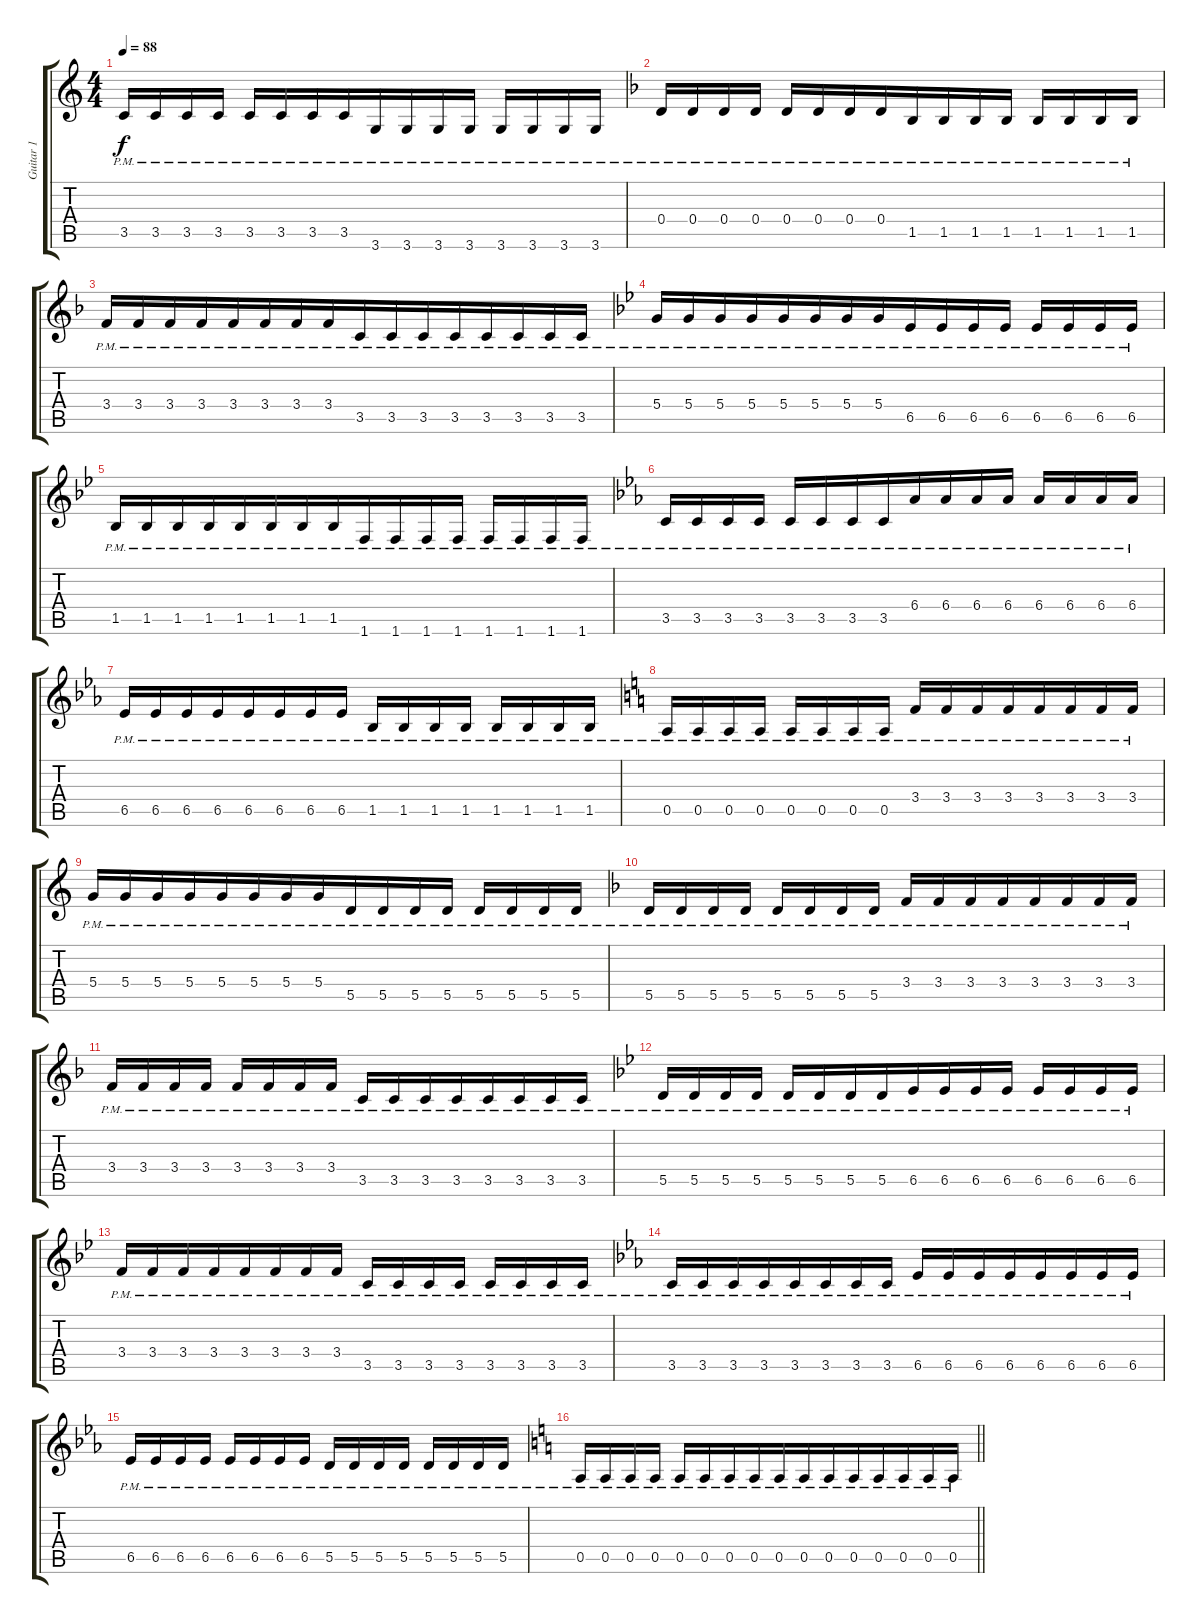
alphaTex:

\track ("Guitar 1" "Guitar 1") {instrument distortionguitar}
\staff {score tabs}
\tuning (E4 B3 G3 D3 A2 E2) {hide}
\ts (4 4)
\tempo 88
\clef g2
\ks aminor
3.5{pm}.16{dy f beam merge} 3.5{pm}.16 3.5{pm}.16 3.5{pm}.16 3.5{pm}.16{beam merge} 3.5{pm}.16 3.5{pm}.16 3.5{pm}.16{beam merge} 3.6{pm}.16{beam merge} 3.6{pm}.16{beam merge} 3.6{pm}.16 3.6{pm}.16 3.6{pm}.16{beam merge} 3.6{pm}.16{beam merge} 3.6{pm}.16{beam merge} 3.6{pm}.16 |
\ks dminor
0.4{pm}.16{beam merge} 0.4{pm}.16{beam merge} 0.4{pm}.16{beam merge} 0.4{pm}.16 0.4{pm}.16{beam merge} 0.4{pm}.16 0.4{pm}.16{beam merge} 0.4{pm}.16{beam merge} 1.5{pm}.16{beam merge} 1.5{pm}.16{beam merge} 1.5{pm}.16 1.5{pm}.16 1.5{pm}.16 1.5{pm}.16 1.5{pm}.16 1.5{pm}.16 |
3.4{pm}.16 3.4{pm}.16 3.4{pm}.16{beam merge} 3.4{pm}.16{beam merge} 3.4{pm}.16{beam merge} 3.4{pm}.16{beam merge} 3.4{pm}.16{beam merge} 3.4{pm}.16{beam merge} 3.5{pm}.16{beam merge} 3.5{pm}.16{beam merge} 3.5{pm}.16{beam merge} 3.5{pm}.16{beam merge} 3.5{pm}.16{beam merge} 3.5{pm}.16 3.5{pm}.16{beam merge} 3.5{pm}.16 |
\ks gminor
5.4{pm}.16{beam merge} 5.4{pm}.16{beam merge} 5.4{pm}.16 5.4{pm}.16{beam merge} 5.4{pm}.16{beam merge} 5.4{pm}.16{beam merge} 5.4{pm}.16{beam merge} 5.4{pm}.16{beam merge} 6.5{pm}.16 6.5{pm}.16{beam merge} 6.5{pm}.16{beam merge} 6.5{pm}.16 6.5{pm}.16{beam merge} 6.5{pm}.16 6.5{pm}.16{beam merge} 6.5{pm}.16 |
1.5{pm}.16{beam merge} 1.5{pm}.16{beam merge} 1.5{pm}.16 1.5{pm}.16{beam merge} 1.5{pm}.16 1.5{pm}.16 1.5{pm}.16 1.5{pm}.16{beam merge} 1.6{pm}.16{beam merge} 1.6{pm}.16{beam merge} 1.6{pm}.16 1.6{pm}.16 1.6{pm}.16{beam merge} 1.6{pm}.16{beam merge} 1.6{pm}.16{beam merge} 1.6{pm}.16 |
\ks cminor
3.5{pm}.16{beam merge} 3.5{pm}.16 3.5{pm}.16 3.5{pm}.16 3.5{pm}.16 3.5{pm}.16{beam merge} 3.5{pm}.16 3.5{pm}.16{beam merge} 6.4{pm}.16{beam merge} 6.4{pm}.16 6.4{pm}.16 6.4{pm}.16 6.4{pm}.16 6.4{pm}.16{beam merge} 6.4{pm}.16 6.4{pm}.16 |
6.5{pm}.16 6.5{pm}.16 6.5{pm}.16 6.5{pm}.16{beam merge} 6.5{pm}.16 6.5{pm}.16 6.5{pm}.16{beam merge} 6.5{pm}.16 1.5{pm}.16 1.5{pm}.16 1.5{pm}.16{beam merge} 1.5{pm}.16 1.5{pm}.16 1.5{pm}.16 1.5{pm}.16{beam merge} 1.5{pm}.16 |
\ks aminor
0.5{pm}.16 0.5{pm}.16 0.5{pm}.16{beam merge} 0.5{pm}.16 0.5{pm}.16 0.5{pm}.16 0.5{pm}.16{beam merge} 0.5{pm}.16 3.4{pm}.16 3.4{pm}.16{beam merge} 3.4{pm}.16 3.4{pm}.16{beam merge} 3.4{pm}.16 3.4{pm}.16 3.4{pm}.16{beam merge} 3.4{pm}.16 |
5.4{pm}.16 5.4{pm}.16{beam merge} 5.4{pm}.16 5.4{pm}.16{beam merge} 5.4{pm}.16{beam merge} 5.4{pm}.16{beam merge} 5.4{pm}.16 5.4{pm}.16{beam merge} 5.5{pm}.16{beam merge} 5.5{pm}.16{beam merge} 5.5{pm}.16 5.5{pm}.16 5.5{pm}.16{beam merge} 5.5{pm}.16 5.5{pm}.16{beam merge} 5.5{pm}.16 |
\ks dminor
5.5{pm}.16 5.5{pm}.16{beam merge} 5.5{pm}.16{beam merge} 5.5{pm}.16 5.5{pm}.16 5.5{pm}.16{beam merge} 5.5{pm}.16 5.5{pm}.16 3.4{pm}.16{beam merge} 3.4{pm}.16 3.4{pm}.16 3.4{pm}.16{beam merge} 3.4{pm}.16{beam merge} 3.4{pm}.16{beam merge} 3.4{pm}.16{beam merge} 3.4{pm}.16 |
3.4{pm}.16 3.4{pm}.16 3.4{pm}.16{beam merge} 3.4{pm}.16 3.4{pm}.16 3.4{pm}.16 3.4{pm}.16{beam merge} 3.4{pm}.16 3.5{pm}.16 3.5{pm}.16{beam merge} 3.5{pm}.16 3.5{pm}.16{beam merge} 3.5{pm}.16{beam merge} 3.5{pm}.16 3.5{pm}.16{beam merge} 3.5{pm}.16 |
\ks gminor
5.5{pm}.16 5.5{pm}.16 5.5{pm}.16{beam merge} 5.5{pm}.16 5.5{pm}.16 5.5{pm}.16 5.5{pm}.16 5.5{pm}.16{beam merge} 6.5{pm}.16 6.5{pm}.16{beam merge} 6.5{pm}.16 6.5{pm}.16 6.5{pm}.16{beam merge} 6.5{pm}.16{beam merge} 6.5{pm}.16{beam merge} 6.5{pm}.16 |
3.4{pm}.16 3.4{pm}.16 3.4{pm}.16 3.4{pm}.16{beam merge} 3.4{pm}.16{beam merge} 3.4{pm}.16{beam merge} 3.4{pm}.16{beam merge} 3.4{pm}.16 3.5{pm}.16 3.5{pm}.16{beam merge} 3.5{pm}.16{beam merge} 3.5{pm}.16 3.5{pm}.16 3.5{pm}.16 3.5{pm}.16 3.5{pm}.16 |
\ks cminor
3.5{pm}.16 3.5{pm}.16 3.5{pm}.16 3.5{pm}.16{beam merge} 3.5{pm}.16{beam merge} 3.5{pm}.16 3.5{pm}.16 3.5{pm}.16 6.5{pm}.16 6.5{pm}.16 6.5{pm}.16 6.5{pm}.16{beam merge} 6.5{pm}.16{beam merge} 6.5{pm}.16{beam merge} 6.5{pm}.16 6.5{pm}.16 |
6.5{pm}.16{beam merge} 6.5{pm}.16{beam merge} 6.5{pm}.16 6.5{pm}.16 6.5{pm}.16 6.5{pm}.16 6.5{pm}.16{beam merge} 6.5{pm}.16 5.5{pm}.16{beam merge} 5.5{pm}.16 5.5{pm}.16 5.5{pm}.16 5.5{pm}.16 5.5{pm}.16{beam merge} 5.5{pm}.16 5.5{pm}.16 |
\barLineRight lightlight
\ks aminor
0.5{pm}.16{beam merge} 0.5{pm}.16 0.5{pm}.16 0.5{pm}.16 0.5{pm}.16 0.5{pm}.16 0.5{pm}.16 0.5{pm}.16{beam merge} 0.5{pm}.16{beam merge} 0.5{pm}.16 0.5{pm}.16{beam merge} 0.5{pm}.16{beam merge} 0.5{pm}.16 0.5{pm}.16 0.5{pm}.16{beam merge} 0.5{pm}.16
